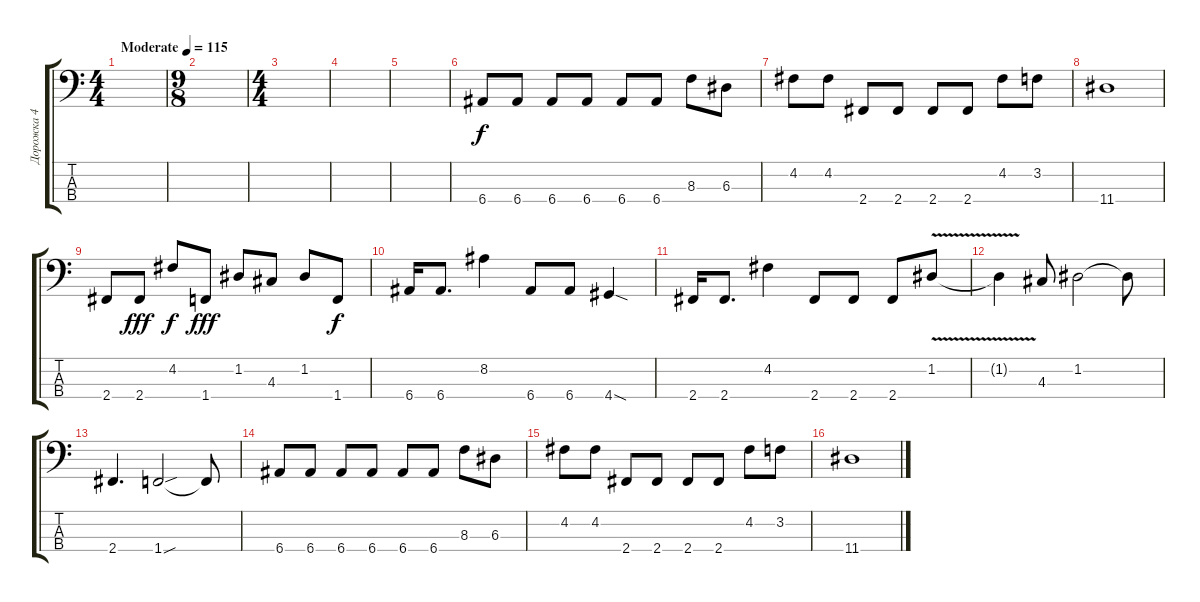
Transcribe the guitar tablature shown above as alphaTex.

\track ("Дорожка 4" "Дорожка 4") {instrument electricbassfinger}
\staff {score tabs}
\tuning (G2 D2 A1 E1) {hide}
\ts (4 4)
\tempo (115 "Moderate")
\clef f4
\ks c
|
\ts (9 8)
|
\ts (4 4)
|
|
|
6.4.8 6.4.8 6.4.8 6.4.8 6.4.8 6.4.8 8.3.8 6.3.8 |
4.2.8 4.2.8 2.4.8 2.4.8 2.4.8 2.4.8 4.2.8 3.2.8 |
11.4.1 |
2.4.8 2.4.8{dy fff} 4.2.8{dy f} 1.4.8{dy fff} 1.2.8 4.3.8 1.2.8 1.4.8{dy f} |
6.4.16 6.4.8{d} 8.2.4 6.4.8 6.4.8 4.4{sod}.4 |
2.4.16 2.4.8{d} 4.2.4 2.4.8 2.4.8 2.4.8 1.2{v}.8 |
1.2{t}.4 4.3.8 1.2.2 1.2{t}.8 |
2.4.4{d} 1.4{sou}.2 1.4{t}.8 |
6.4.8 6.4.8 6.4.8 6.4.8 6.4.8 6.4.8 8.3.8 6.3.8 |
4.2.8 4.2.8 2.4.8 2.4.8 2.4.8 2.4.8 4.2.8 3.2.8 |
11.4.1
